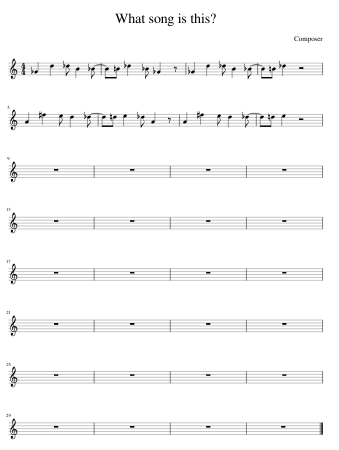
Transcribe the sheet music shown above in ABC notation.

X:1
L:1/8
M:4/4
I:linebreak $
K:C
V:1 treble
V:1
 _G2 d2 _d B2 _B- | B=B _d2 _B _G2 z | _G2 d2 _d B2 _B- | B=B _d2 z4 |$ A2 ^f2 e d2 _d- | %5
 d=d e2 _d A2 z | A2 ^f2 e d2 _d- | d=d e2 z4 |$ z8 | z8 | %10
 z8 | z8 |$ z8 | z8 | z8 | %15
 z8 |$ z8 | z8 | z8 | z8 |$ %20
 z8 | z8 | z8 | z8 |$ z8 | %25
 z8 | z8 | z8 |$ z8 | z8 | %30
 z8 | z8 |] %32
